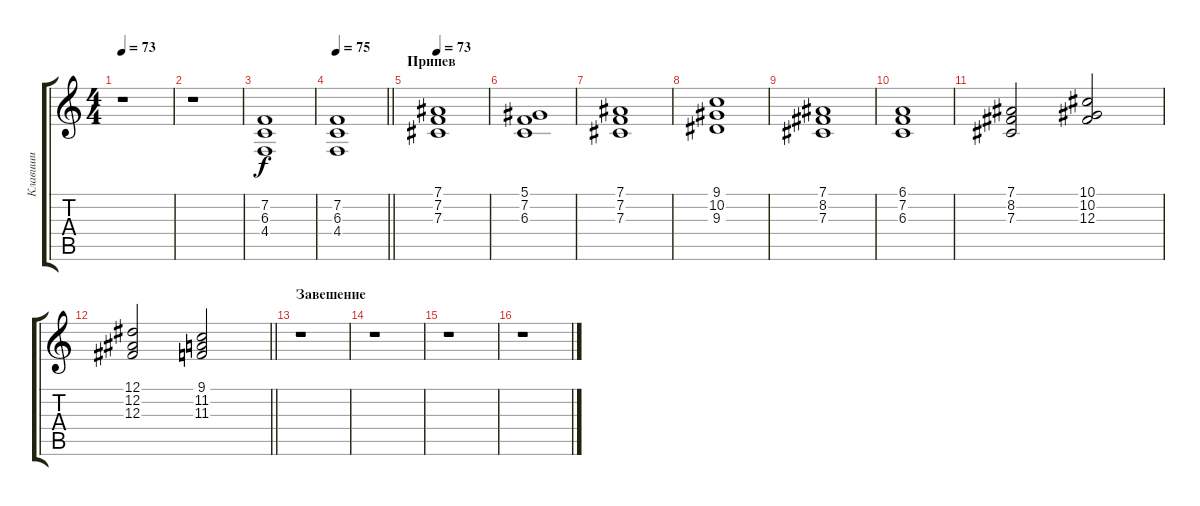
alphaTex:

\track ("Клавиши" "Клавиши") {instrument stringensemble2}
\staff {score tabs}
\tuning (Eb4 Bb3 Gb3 Db3 Ab2 Eb2) {hide}
\ts (4 4)
\tempo 73
\clef g2
\ks c
r.1{dy f} |
r.1 |
(7.2 6.3 4.4).1 |
\tempo 75
\barLineRight lightlight
(7.2 6.3 4.4).1 |
\section ("" "Припев")
\tempo 73
(7.1 7.2 7.3).1{instrument stringensemble2} |
(5.1 7.2 6.3).1 |
(7.1 7.2 7.3).1 |
(9.1 10.2 9.3).1 |
(7.1 8.2 7.3).1 |
(6.1 7.2 6.3).1 |
(7.1 8.2 7.3).2 (10.1 10.2 12.3).2 |
\barLineRight lightlight
(12.1 12.2 12.3).2 (9.1 11.2 11.3).2 |
\section ("" "Завешение")
r.1 |
r.1 |
r.1 |
r.1
